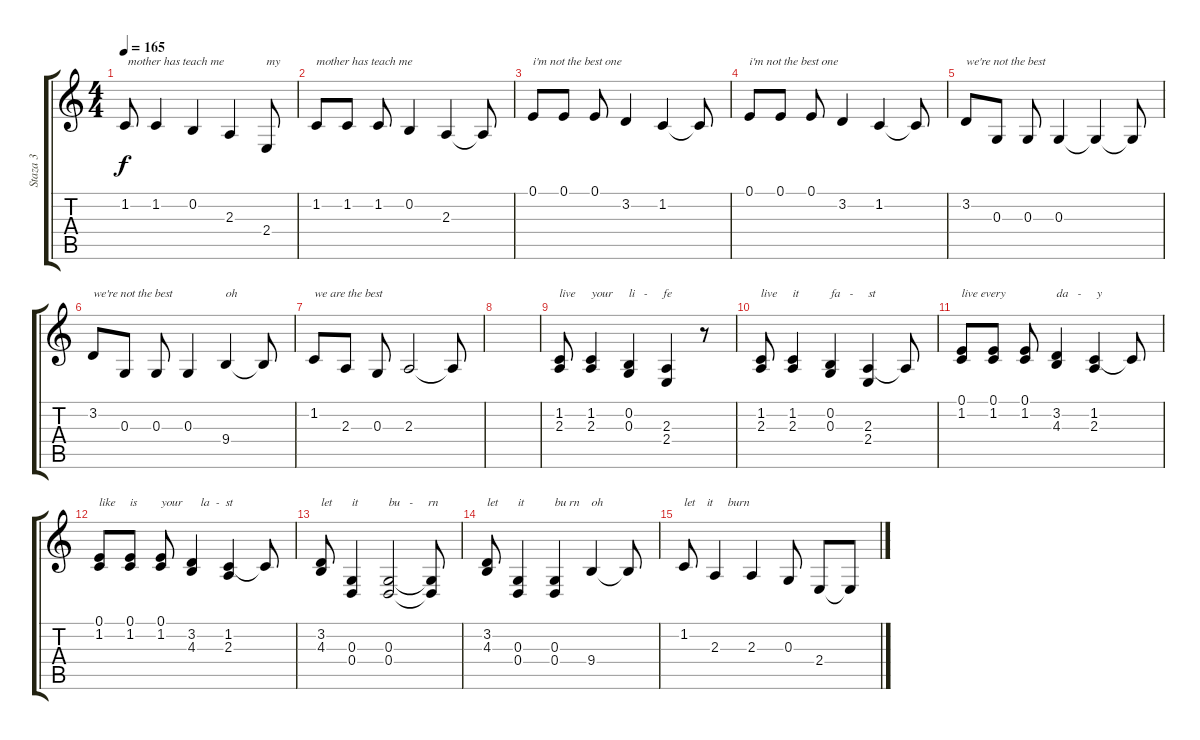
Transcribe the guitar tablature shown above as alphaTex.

\track ("Staza 3" "Staza 3") {instrument lead1square}
\staff {score tabs}
\tuning (E4 B3 G3 D3 A2 E2) {hide}
\ts (4 4)
\tempo 165
\clef g2
\ks c
1.2.8{txt " mother has teach me" dy f} 1.2.4 0.2.4 2.3.4 2.4.8{txt "my"} |
1.2.8{txt "mother has teach me"} 1.2.8 1.2.8 0.2.4 2.3.4 2.3{t}.8 |
0.1.8{txt "i'm not the best one"} 0.1.8 0.1.8 3.2.4 1.2.4 1.2{t}.8 |
0.1.8{txt "i'm not the best one"} 0.1.8 0.1.8 3.2.4 1.2.4 1.2{t}.8 |
3.2.8{txt "we're not the best"} 0.3.8 0.3.8 0.3.4 0.3{t}.4 0.3{t}.8 |
3.2.8{txt "we're not the best"} 0.3.8 0.3.8 0.3.4 9.4.4{txt "oh"} 9.4{t}.8 |
1.2.8{txt "we are the best"} 2.3.8 0.3.8 2.3.2 2.3{t}.8 |
|
(1.2 2.3).8{txt "live"} (1.2 2.3).4{txt "your"} (0.2 0.3).4{txt "li   -     fe"} (2.3 2.4).4 r.8 |
(1.2 2.3).8{txt "live"} (1.2 2.3).4{txt "it"} (0.2 0.3).4{txt "fa   -     st"} (2.3 2.4).4 2.3{t}.8 |
(0.1 1.2).8{txt "live every"} (0.1 1.2).8 (0.1 1.2).8 (3.2 4.3).4{txt "da   -     y"} (1.2 2.3).4 1.2{t}.8 |
(0.1 1.2).8{txt "like"} (0.1 1.2).8{txt "is"} (0.1 1.2).8{txt "your"} (3.2 4.3).4{txt "   la  -  st"} (1.2 2.3).4 1.2{t}.8 |
(3.2 4.3).8{txt "let"} (0.3 0.4).4{txt "it"} (0.3 0.4).2{txt "bu   -     rn"} (0.3{t} 0.4{t}).8 |
(3.2 4.3).8{txt "let"} (0.3 0.4).4{txt "it"} (0.3 0.4).4{txt "bu rn"} 9.4.4{txt "oh"} 9.4{t}.8 |
1.2.8{txt "let    it     burn"} 2.3.4 2.3.4 0.3.8 2.4.8 2.4{t}.8
